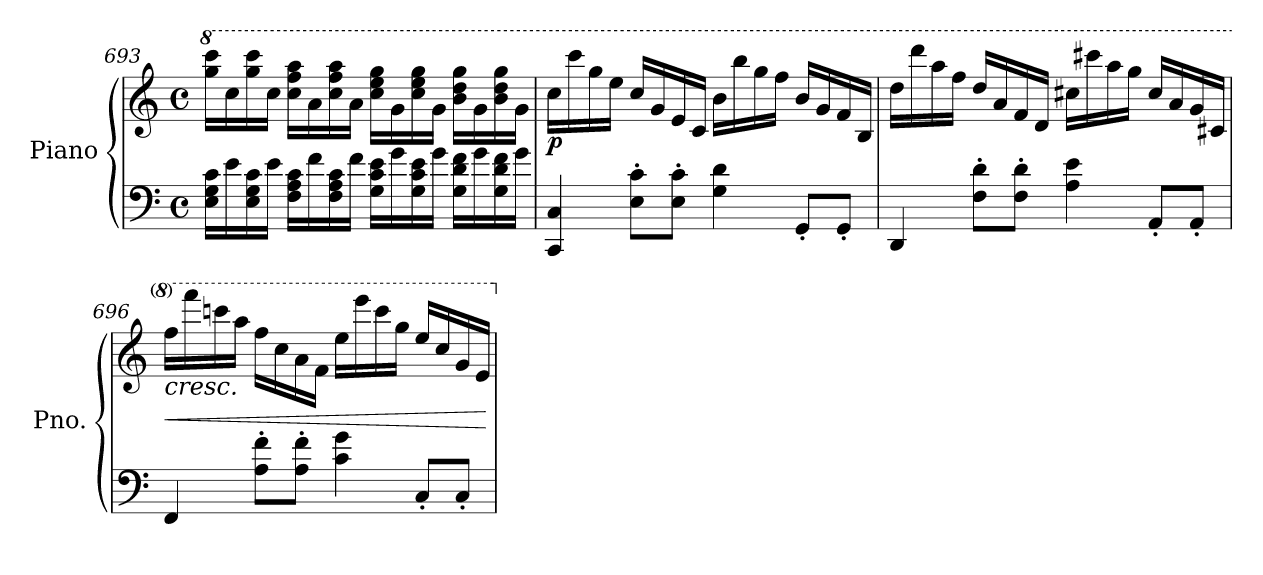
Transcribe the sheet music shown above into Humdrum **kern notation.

**kern	**kern	**dynam
*part1	*part1	*part1
*staff2	*staff1	*staff1/2
*I"Piano	*	*
*I'Pno.	*	*
!!LO:LB:g=z
*clefF4	*clefG2	*
*k[]	*k[]	*
*M4/4	*M4/4	*
*met(c)	*met(c)	*
*	*8va	*
=693	=693	=693
16E\ 16G\ 16c\LL	16ggg\ 16cccc\LL	.
16e\	16ccc\	.
16E\ 16G\ 16c\	16ggg\ 16cccc\	.
16e\JJ	16ccc\JJ	.
16F\ 16A\ 16c\LL	16ccc\ 16fff\ 16aaa\LL	.
16f\	16aa\	.
16F\ 16A\ 16c\	16ccc\ 16fff\ 16aaa\	.
16f\JJ	16aa\JJ	.
16G\ 16c\ 16e\LL	16ccc\ 16eee\ 16ggg\LL	.
16g\	16gg\	.
16G\ 16c\ 16e\	16ccc\ 16eee\ 16ggg\	.
16g\JJ	16gg\JJ	.
16G\ 16d\ 16f\LL	16bb\ 16ddd\ 16ggg\LL	.
16g\	16gg\	.
16G\ 16d\ 16f\	16bb\ 16ddd\ 16ggg\	.
16g\JJ	16gg\JJ	.
=694	=694	=694
!	!	!LO:DY:b
4CC/ 4C/	16ccc\LL	p
.	16cccc\	.
.	16ggg\	.
.	16eee\JJ	.
8E\' 8c\'L	16ccc/LL	.
.	16gg/	.
8E\' 8c\'J	16ee/	.
.	16cc/JJ	.
4G\ 4d\	16bb\LL	.
.	16bbb\	.
.	16ggg\	.
.	16fff\JJ	.
8GG'/L	16bb/LL	.
.	16gg/	.
8GG'/J	16ff/	.
.	16b/JJ	.
=695	=695	=695
4DD/	16ddd\LL	.
.	16dddd\	.
.	16aaa\	.
.	16fff\JJ	.
8F\' 8d\'L	16ddd/LL	.
.	16aa/	.
8F\' 8d\'J	16ff/	.
.	16dd/JJ	.
4A\ 4e\	16ccc#X\LL	.
.	16cccc#X\	.
.	16aaa\	.
.	16ggg\JJ	.
8AA'/L	16ccc#/LL	.
.	16aa/	.
8AA'/J	16gg/	.
.	16cc#X/JJ	.
!!LO:LB:g=z
=696	=696	=696
!	!LO:TX:b:i:t=cresc.	!
!	!	!LO:HP:b
4FF/	16fff\LL	<
.	16ffff\	.
.	16ccccn\	.
.	16aaa\JJ	.
8A\' 8f\'L	16fff\LL	.
.	16ccc\	.
8A\' 8f\'J	16aa\	.
.	16ff\JJ	.
4c\ 4g\	16eee\LL	.
.	16eeee\	.
.	16cccc\	.
.	16ggg\JJ	.
8C'/L	16eee/LL	.
.	16ccc/	.
8C'/J	16gg/	.
.	16ee/JJ	.
.	.	[
*	*X8va	*
=	=	=
*-	*-	*-
